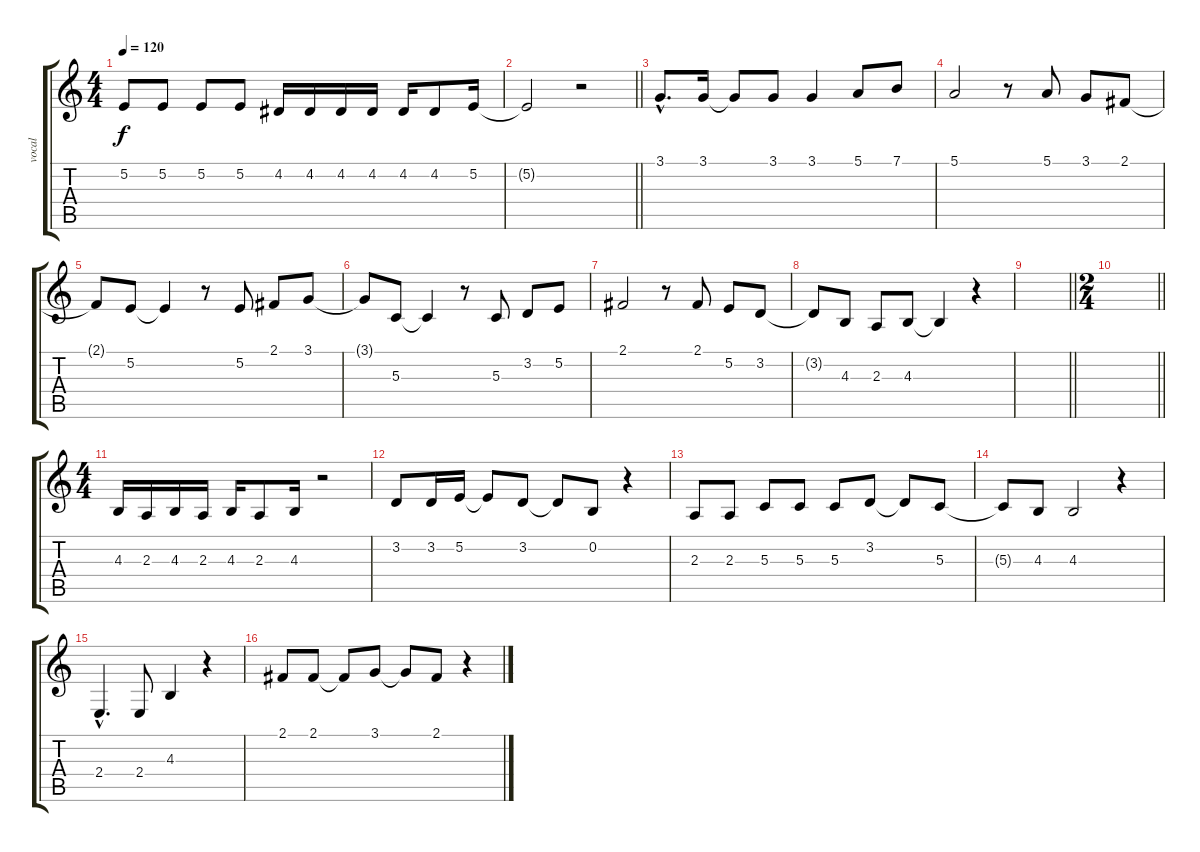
\track ("vocal" "vocal") {instrument oboe}
\staff {score tabs}
\tuning (E4 B3 G3 D3 A2 E2) {hide}
\ts (4 4)
\tempo 120
\clef g2
\ks c
5.2.8{dy f} 5.2.8 5.2.8 5.2.8 4.2.16 4.2.16 4.2.16 4.2.16 4.2.16 4.2.8 5.2.16 |
\barLineRight lightlight
5.2{t}.2 r.2 |
3.1{hac}.8{d} 3.1.16 3.1{t}.8 3.1.8 3.1.4 5.1.8 7.1.8 |
5.1.2 r.8 5.1.8 3.1.8 2.1.8 |
2.1{t}.8 5.2.8 5.2{t}.4 r.8 5.2.8 2.1.8 3.1.8 |
3.1{t}.8 5.3.8 5.3{t}.4 r.8 5.3.8 3.2.8 5.2.8 |
2.1.2 r.8 2.1.8 5.2.8 3.2.8 |
3.2{t}.8 4.3.8 2.3.8 4.3.8 4.3{t}.4 r.4 |
\barLineRight lightlight
|
\ts (2 4)
\barLineRight lightlight
|
\ts (4 4)
4.3.16 2.3.16 4.3.16 2.3.16 4.3.16 2.3.8 4.3.16 r.2 |
3.2.8 3.2.16 5.2.16 5.2{t}.8 3.2.8 3.2{t}.8 0.2.8 r.4 |
2.3.8 2.3.8 5.3.8 5.3.8 5.3.8 3.2.8 3.2{t}.8 5.3.8 |
5.3{t}.8 4.3.8 4.3.2 r.4 |
2.4{hac}.4{d} 2.4.8 4.3.4 r.4 |
2.1.8 2.1.8 2.1{t}.8 3.1.8 3.1{t}.8 2.1.8 r.4
